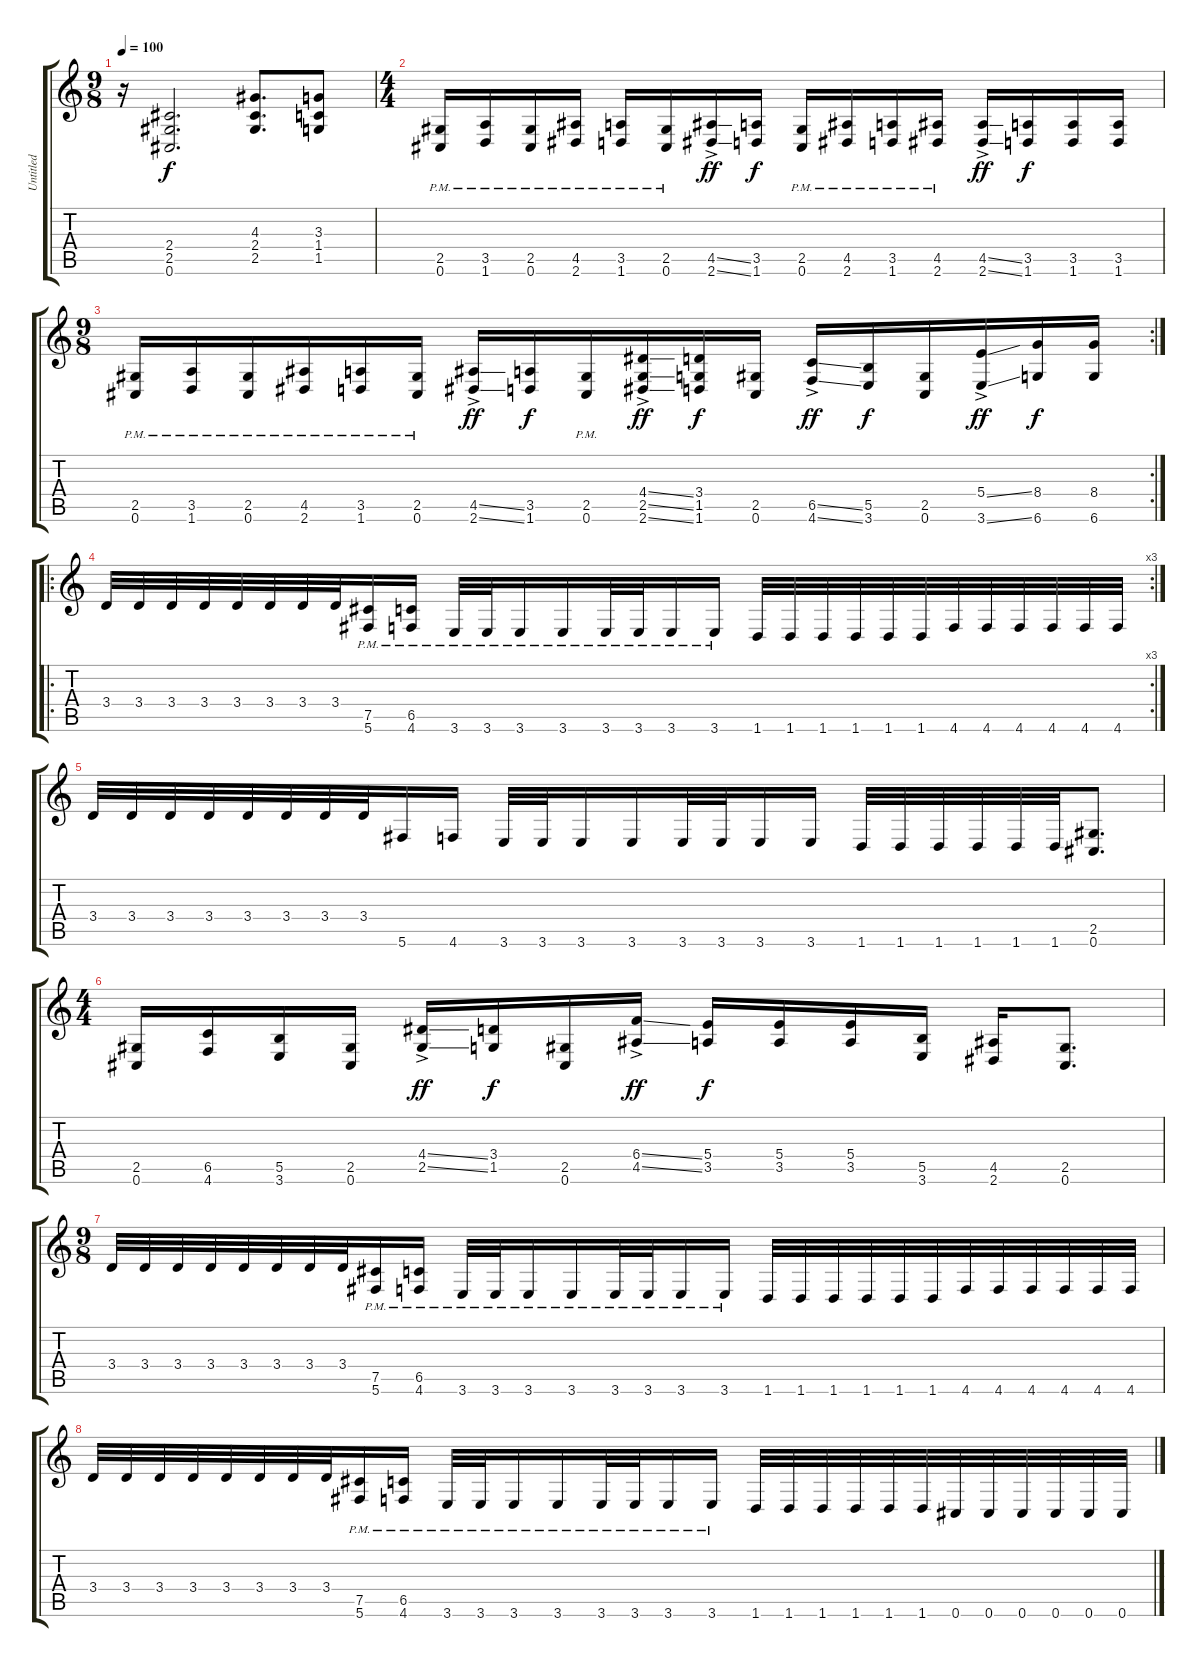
\track ("Untitled" "Untitled") {instrument distortionguitar}
\staff {score tabs}
\tuning (Db4 Ab3 E3 B2 Gb2 Db2) {hide}
\ts (9 8)
\tempo 100
\clef g2
\ks c
r.16{dy f} (2.4{t} 2.5{t} 0.6{t}).2{d} (4.3 2.4 2.5).8{d} (3.3 1.4 1.5).8 |
\ts (4 4)
(2.5{pm} 0.6{pm}).16 (3.5{pm} 1.6{pm}).16 (2.5{pm} 0.6{pm}).16 (4.5{pm} 2.6{pm}).16 (3.5{pm} 1.6{pm}).16 (2.5{pm} 0.6{pm}).16 (4.5{ss ac} 2.6{ss ac}).16{dy ff} (3.5 1.6).16{dy f} (2.5{pm} 0.6{pm}).16 (4.5{pm} 2.6{pm}).16 (3.5{pm} 1.6{pm}).16 (4.5{pm} 2.6{pm}).16 (4.5{ss ac} 2.6{ss ac}).16{dy ff} (3.5 1.6).16{dy f} (3.5 1.6).16 (3.5 1.6).16 |
\rc 2
\ts (9 8)
(2.5{pm} 0.6{pm}).16 (3.5{pm} 1.6{pm}).16 (2.5{pm} 0.6{pm}).16 (4.5{pm} 2.6{pm}).16 (3.5{pm} 1.6{pm}).16 (2.5{pm} 0.6{pm}).16 (4.5{ss ac} 2.6{ss ac}).16{dy ff} (3.5 1.6).16{dy f} (2.5{pm} 0.6{pm}).16 (4.4{ss ac} 2.5{ss ac} 2.6{ss ac}).16{dy ff} (3.4 1.5 1.6).16{dy f} (2.5 0.6).16 (6.5{ss ac} 4.6{ss ac}).16{dy ff} (5.5 3.6).16{dy f} (2.5 0.6).16 (5.4{ss ac} 3.6{ss ac}).16{dy ff} (8.4 6.6).16{dy f} (8.4 6.6).16 |
\ro
\rc 3
3.4.32 3.4.32 3.4.32 3.4.32 3.4.32 3.4.32 3.4.32 3.4.32 (7.5{pm} 5.6{pm}).16 (6.5{pm} 4.6{pm}).16 3.6{pm}.32 3.6{pm}.32 3.6{pm}.16 3.6{pm}.16 3.6{pm}.32 3.6{pm}.32 3.6{pm}.16 3.6{pm}.16 1.6.32 1.6.32 1.6.32 1.6.32 1.6.32 1.6.32 4.6.32 4.6.32 4.6.32 4.6.32 4.6.32 4.6.32 |
3.4.32 3.4.32 3.4.32 3.4.32 3.4.32 3.4.32 3.4.32 3.4.32 5.6.16 4.6.16 3.6.32 3.6.32 3.6.16 3.6.16 3.6.32 3.6.32 3.6.16 3.6.16 1.6.32 1.6.32 1.6.32 1.6.32 1.6.32 1.6.32 (2.5 0.6).8{d} |
\ts (4 4)
(2.5 0.6).16 (6.5 4.6).16 (5.5 3.6).16 (2.5 0.6).16 (4.4{ss ac} 2.5{ss ac}).16{dy ff} (3.4 1.5).16{dy f} (2.5 0.6).16 (6.4{ss ac} 4.5{ss ac}).16{dy ff} (5.4 3.5).16{dy f} (5.4 3.5).16 (5.4 3.5).16 (5.5 3.6).16 (4.5 2.6).16 (2.5 0.6).8{d} |
\ts (9 8)
3.4.32 3.4.32 3.4.32 3.4.32 3.4.32 3.4.32 3.4.32 3.4.32 (7.5{pm} 5.6{pm}).16 (6.5{pm} 4.6{pm}).16 3.6{pm}.32 3.6{pm}.32 3.6{pm}.16 3.6{pm}.16 3.6{pm}.32 3.6{pm}.32 3.6{pm}.16 3.6{pm}.16 1.6.32 1.6.32 1.6.32 1.6.32 1.6.32 1.6.32 4.6.32 4.6.32 4.6.32 4.6.32 4.6.32 4.6.32 |
3.4.32 3.4.32 3.4.32 3.4.32 3.4.32 3.4.32 3.4.32 3.4.32 (7.5{pm} 5.6{pm}).16 (6.5{pm} 4.6{pm}).16 3.6{pm}.32 3.6{pm}.32 3.6{pm}.16 3.6{pm}.16 3.6{pm}.32 3.6{pm}.32 3.6{pm}.16 3.6{pm}.16 1.6.32 1.6.32 1.6.32 1.6.32 1.6.32 1.6.32 0.6.32 0.6.32 0.6.32 0.6.32 0.6.32 0.6.32
